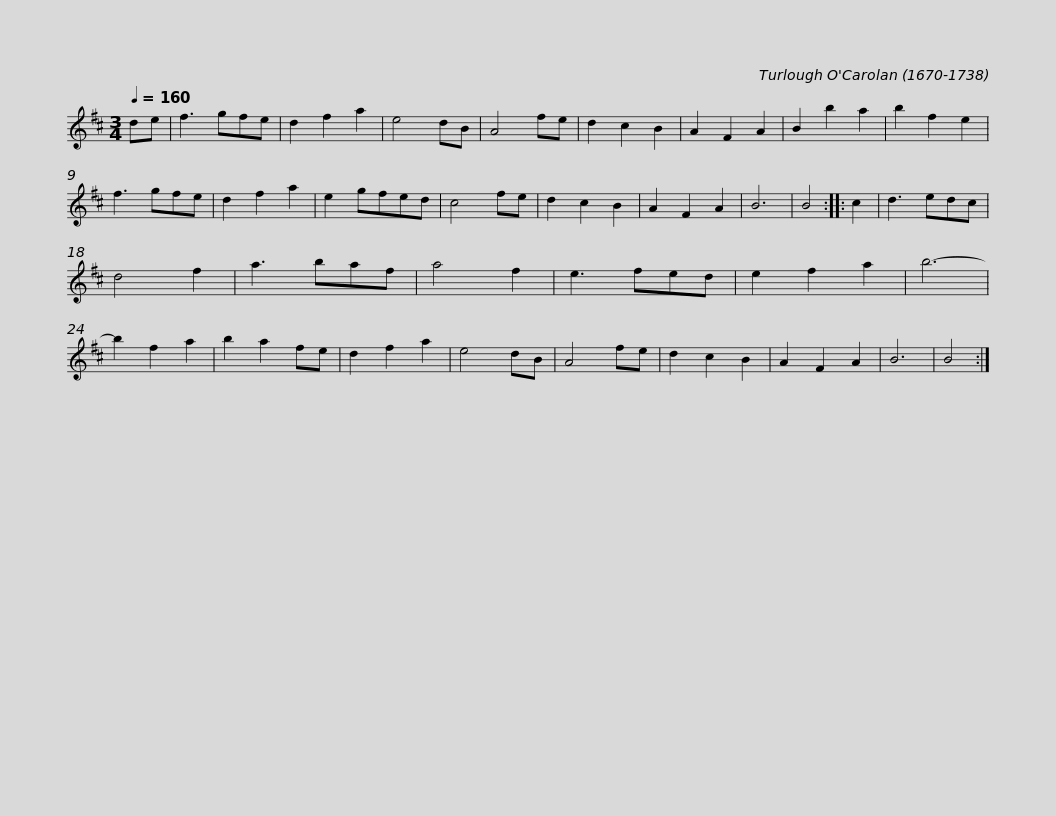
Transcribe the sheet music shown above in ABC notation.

X:1
L:1/8
Q:1/4=160
M:3/4
I:linebreak $
K:Bmin
V:1 treble
V:1
 de | f3 gfe | d2 f2 a2 | e4 dB | A4 fe | %5
 d2 c2 B2 | A2 F2 A2 | B2 b2 a2 | b2 f2 e2 | f3 gfe | %10
 d2 f2 a2 | e2 gfed |$ c4 fe | d2 c2 B2 | A2 F2 A2 | %15
 B6 | B4 :: c2 | d3 edc | d4 f2 | %20
 a3 baf | a4 f2 | e3 fed | e2 f2 a2 | b6- |$ %25
 b2 f2 a2 | b2 a2 fe | d2 f2 a2 | e4 dB | A4 fe | %30
 d2 c2 B2 | A2 F2 A2 | B6 | B4 :| %34
